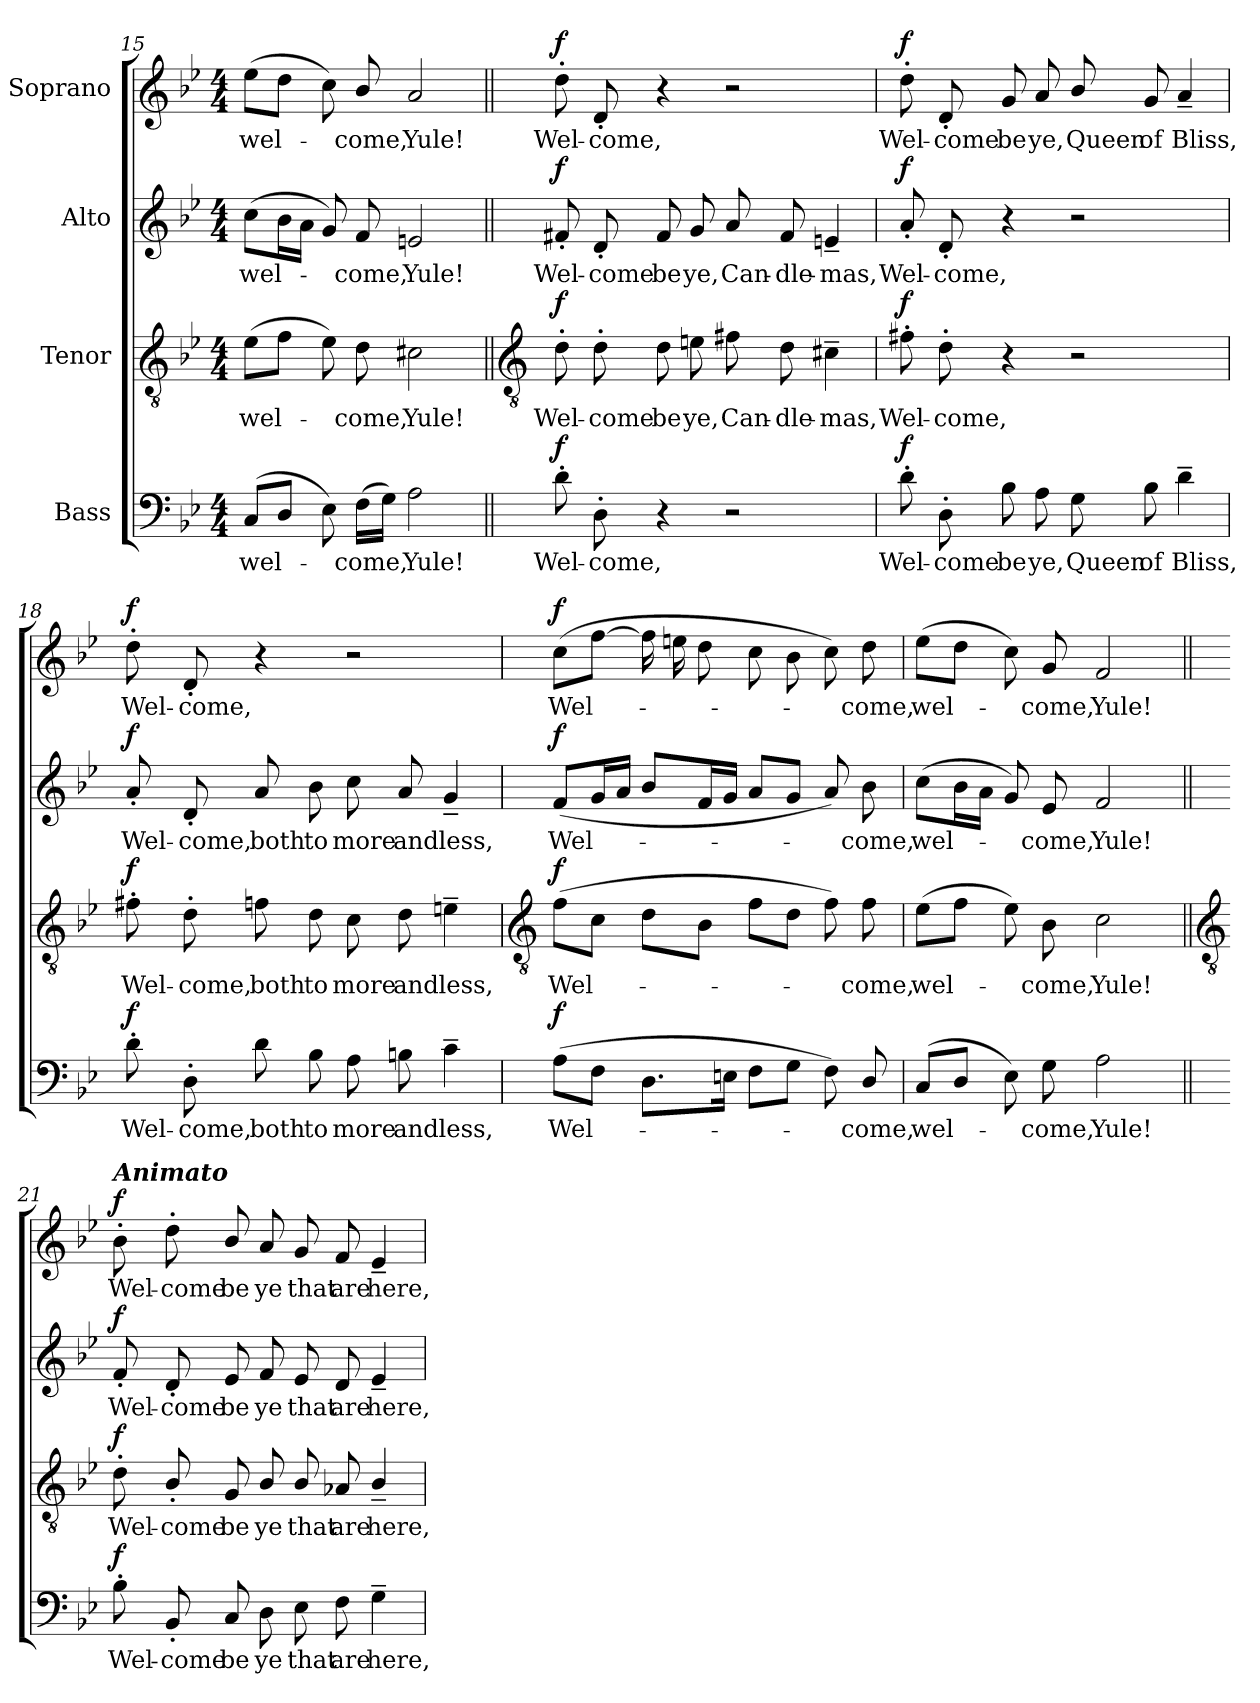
**kern	**text	**dynam	**kern	**text	**dynam	**kern	**text	**dynam	**kern	**text	**dynam
*part4	*part4	*part4	*part3	*part3	*part3	*part2	*part2	*part2	*part1	*part1	*part1
*staff4	*staff4	*staff4	*staff3	*staff3	*staff3	*staff2	*staff2	*staff2	*staff1	*staff1	*staff1
*I"Bass	*	*	*I"Tenor	*	*	*I"Alto	*	*	*I"Soprano	*	*
*clefF4	*	*	*clefGv2	*	*	*clefG2	*	*	*clefG2	*	*
*k[b-e-]	*	*	*k[b-e-]	*	*	*k[b-e-]	*	*	*k[b-e-]	*	*
*B-:	*	*	*B-:	*	*	*B-:	*	*	*B-:	*	*
*M4/4	*	*	*M4/4	*	*	*M4/4	*	*	*M4/4	*	*
=15	=15	=15	=15	=15	=15	=15	=15	=15	=15	=15	=15
!	!LO:LY:b	!	!	!LO:LY:b	!	!	!LO:LY:b	!	!	!LO:LY:b	!
(<8CL	wel-	.	(>8e-L	wel-	.	(>8ccL	wel-	.	(>8ee-L	wel-	.
8DJ	.	.	8fJ	.	.	16b-L	.	.	8ddJ	.	.
.	.	.	.	.	.	16aJJ	.	.	.	.	.
8E-)	.	.	8e-)	.	.	8g)	.	.	8cc)	.	.
!	!LO:LY:b	!	!	!LO:LY:b	!	!	!LO:LY:b	!	!	!LO:LY:b	!
(>16FLL	come,	.	8d	come,	.	8f	come,	.	8b-/	come,	.
16GJJ)	.	.	.	.	.	.	.	.	.	.	.
!	!LO:LY:b	!	!	!LO:LY:b	!	!	!LO:LY:b	!	!	!LO:LY:b	!
2A	Yule!	.	2c#X	Yule!	.	2en	Yule!	.	2a	Yule!	.
!!LO:LB:g=z
=16||	=16||	=16||	=16||	=16||	=16||	=16||	=16||	=16||	=16||	=16||	=16||
*	*	*	*clefGv2	*	*	*	*	*	*	*	*
!	!LO:LY:b	!LO:DY:b	!	!LO:LY:b	!LO:DY:b	!	!LO:LY:b	!LO:DY:b	!	!LO:LY:b	!LO:DY:b
8d'	Wel-	f	8d'	Wel-	f	8f#X'	Wel-	f	8dd'	Wel-	f
!	!LO:LY:b	!	!	!LO:LY:b	!	!	!LO:LY:b	!	!	!LO:LY:b	!
8D'	-come,	.	8d'	-come	.	8d'	-come	.	8d'	-come,	.
!	!	!	!	!LO:LY:b	!	!	!LO:LY:b	!	!	!	!
4r	.	.	8d	be	.	8f#	be	.	4r	.	.
!	!	!	!	!LO:LY:b	!	!	!LO:LY:b	!	!	!	!
.	.	.	8en	ye,	.	8g	ye,	.	.	.	.
!	!	!	!	!LO:LY:b	!	!	!LO:LY:b	!	!	!	!
2r	.	.	8f#X	Can-	.	8a	Can-	.	2r	.	.
!	!	!	!	!LO:LY:b	!	!	!LO:LY:b	!	!	!	!
.	.	.	8d	-dle-	.	8f#	-dle-	.	.	.	.
!	!	!	!	!LO:LY:b	!	!	!LO:LY:b	!	!	!	!
.	.	.	4c#X~	-mas,	.	4en~	-mas,	.	.	.	.
=17	=17	=17	=17	=17	=17	=17	=17	=17	=17	=17	=17
!	!LO:LY:b	!LO:DY:b	!	!LO:LY:b	!LO:DY:b	!	!LO:LY:b	!LO:DY:b	!	!LO:LY:b	!LO:DY:b
8d'	Wel-	f	8f#X'	Wel-	f	8a'	Wel-	f	8dd'	Wel-	f
!	!LO:LY:b	!	!	!LO:LY:b	!	!	!LO:LY:b	!	!	!LO:LY:b	!
8D'	-come	.	8d'	-come,	.	8d'	-come,	.	8d'	-come	.
!	!LO:LY:b	!	!	!	!	!	!	!	!	!LO:LY:b	!
8B-	be	.	4r	.	.	4r	.	.	8g	be	.
!	!LO:LY:b	!	!	!	!	!	!	!	!	!LO:LY:b	!
8A	ye,	.	.	.	.	.	.	.	8a	ye,	.
!	!LO:LY:b	!	!	!	!	!	!	!	!	!LO:LY:b	!
8G	Queen	.	2r	.	.	2r	.	.	8b-/	Queen	.
!	!LO:LY:b	!	!	!	!	!	!	!	!	!LO:LY:b	!
8B-	of	.	.	.	.	.	.	.	8g	of	.
!	!LO:LY:b	!	!	!	!	!	!	!	!	!LO:LY:b	!
4d~	Bliss,	.	.	.	.	.	.	.	4a~	Bliss,	.
=18	=18	=18	=18	=18	=18	=18	=18	=18	=18	=18	=18
!	!LO:LY:b	!LO:DY:b	!	!LO:LY:b	!LO:DY:b	!	!LO:LY:b	!LO:DY:b	!	!LO:LY:b	!LO:DY:b
8d'	Wel-	f	8f#X'	Wel-	f	8a'	Wel-	f	8dd'	Wel-	f
!	!LO:LY:b	!	!	!LO:LY:b	!	!	!LO:LY:b	!	!	!LO:LY:b	!
8D'	-come,	.	8d'	-come,	.	8d'	-come,	.	8d'	-come,	.
!	!LO:LY:b	!	!	!LO:LY:b	!	!	!LO:LY:b	!	!	!	!
8d	both	.	8fn	both	.	8a	both	.	4r	.	.
!	!LO:LY:b	!	!	!LO:LY:b	!	!	!LO:LY:b	!	!	!	!
8B-	to	.	8d	to	.	8b-	to	.	.	.	.
!	!LO:LY:b	!	!	!LO:LY:b	!	!	!LO:LY:b	!	!	!	!
8A	more	.	8c	more	.	8cc	more	.	2r	.	.
!	!LO:LY:b	!	!	!LO:LY:b	!	!	!LO:LY:b	!	!	!	!
8Bn	and	.	8d	and	.	8a	and	.	.	.	.
!	!LO:LY:b	!	!	!LO:LY:b	!	!	!LO:LY:b	!	!	!	!
4c~	less,	.	4en~	less,	.	4g~	less,	.	.	.	.
!!LO:LB:g=z
=19	=19	=19	=19	=19	=19	=19	=19	=19	=19	=19	=19
*	*	*	*clefGv2	*	*	*	*	*	*	*	*
!	!LO:LY:b	!LO:DY:b	!	!LO:LY:b	!LO:DY:b	!	!LO:LY:b	!LO:DY:b	!	!LO:LY:b	!LO:DY:b
(>8AL	Wel-	f	(>8fL	Wel-	f	(<8fL	Wel-	f	(>8ccL	Wel-	f
8FJ	.	.	8cJ	.	.	16gL	.	.	[8ffJ	.	.
.	.	.	.	.	.	16aJJ	.	.	.	.	.
8.DL	.	.	8dL	.	.	8b-L	.	.	16ffLL]	.	.
.	.	.	.	.	.	.	.	.	16een	.	.
.	.	.	8B-J	.	.	16fL	.	.	8ddJ	.	.
16EnJ	.	.	.	.	.	16gJJ	.	.	.	.	.
8FL	.	.	8fL	.	.	8aL	.	.	8ccL	.	.
8GJ	.	.	8dJ	.	.	8gJ	.	.	8b-J	.	.
8F)	.	.	8f)	.	.	8a)	.	.	8cc)	.	.
!	!LO:LY:b	!	!	!LO:LY:b	!	!	!LO:LY:b	!	!	!LO:LY:b	!
8D/	come,	.	8f	come,	.	8b-	come,	.	8dd	-come,	.
=20	=20	=20	=20	=20	=20	=20	=20	=20	=20	=20	=20
!	!LO:LY:b	!	!	!LO:LY:b	!	!	!LO:LY:b	!	!	!LO:LY:b	!
(<8CL	wel-	.	(>8e-L	wel-	.	(>8ccL	wel-	.	(>8ee-L	wel-	.
8DJ	.	.	8fJ	.	.	16b-L	.	.	8ddJ	.	.
.	.	.	.	.	.	16aJJ	.	.	.	.	.
8E-)	.	.	8e-)	.	.	8g)	.	.	8cc)	.	.
!	!LO:LY:b	!	!	!LO:LY:b	!	!	!LO:LY:b	!	!	!LO:LY:b	!
8G	come,	.	8B-	come,	.	8e-	come,	.	8g	come,	.
!	!LO:LY:b	!	!	!LO:LY:b	!	!	!LO:LY:b	!	!	!LO:LY:b	!
2A	Yule!	.	2c	Yule!	.	2f	Yule!	.	2f	Yule!	.
!!LO:LB:g=z
=21||	=21||	=21||	=21||	=21||	=21||	=21||	=21||	=21||	=21||	=21||	=21||
*	*	*	*clefGv2	*	*	*	*	*	*	*	*
!	!	!	!	!	!	!	!	!	!LO:TX:a:Bi:t=Animato	!	!
!	!LO:LY:b	!LO:DY:b	!	!LO:LY:b	!LO:DY:b	!	!LO:LY:b	!LO:DY:b	!	!LO:LY:b	!LO:DY:b
8B-'	Wel-	f	8d'	Wel-	f	8f'	Wel-	f	8b-'	Wel-	f
!	!LO:LY:b	!	!	!LO:LY:b	!	!	!LO:LY:b	!	!	!LO:LY:b	!
8BB-'	-come	.	8B-'/	-come	.	8d'	-come	.	8dd'	-come	.
!	!LO:LY:b	!	!	!LO:LY:b	!	!	!LO:LY:b	!	!	!LO:LY:b	!
8C	be	.	8G	be	.	8e-	be	.	8b-/	be	.
!	!LO:LY:b	!	!	!LO:LY:b	!	!	!LO:LY:b	!	!	!LO:LY:b	!
8D	ye	.	8B-/	ye	.	8f	ye	.	8a	ye	.
!	!LO:LY:b	!	!	!LO:LY:b	!	!	!LO:LY:b	!	!	!LO:LY:b	!
8E-	that	.	8B-/	that	.	8e-	that	.	8g	that	.
!	!LO:LY:b	!	!	!LO:LY:b	!	!	!LO:LY:b	!	!	!LO:LY:b	!
8F	are	.	8A-X	are	.	8d	are	.	8f	are	.
!	!LO:LY:b	!	!	!LO:LY:b	!	!	!LO:LY:b	!	!	!LO:LY:b	!
4G~	here,	.	4B-~/	here,	.	4e-~	here,	.	4e-~	here,	.
=	=	=	=	=	=	=	=	=	=	=	=
*-	*-	*-	*-	*-	*-	*-	*-	*-	*-	*-	*-
